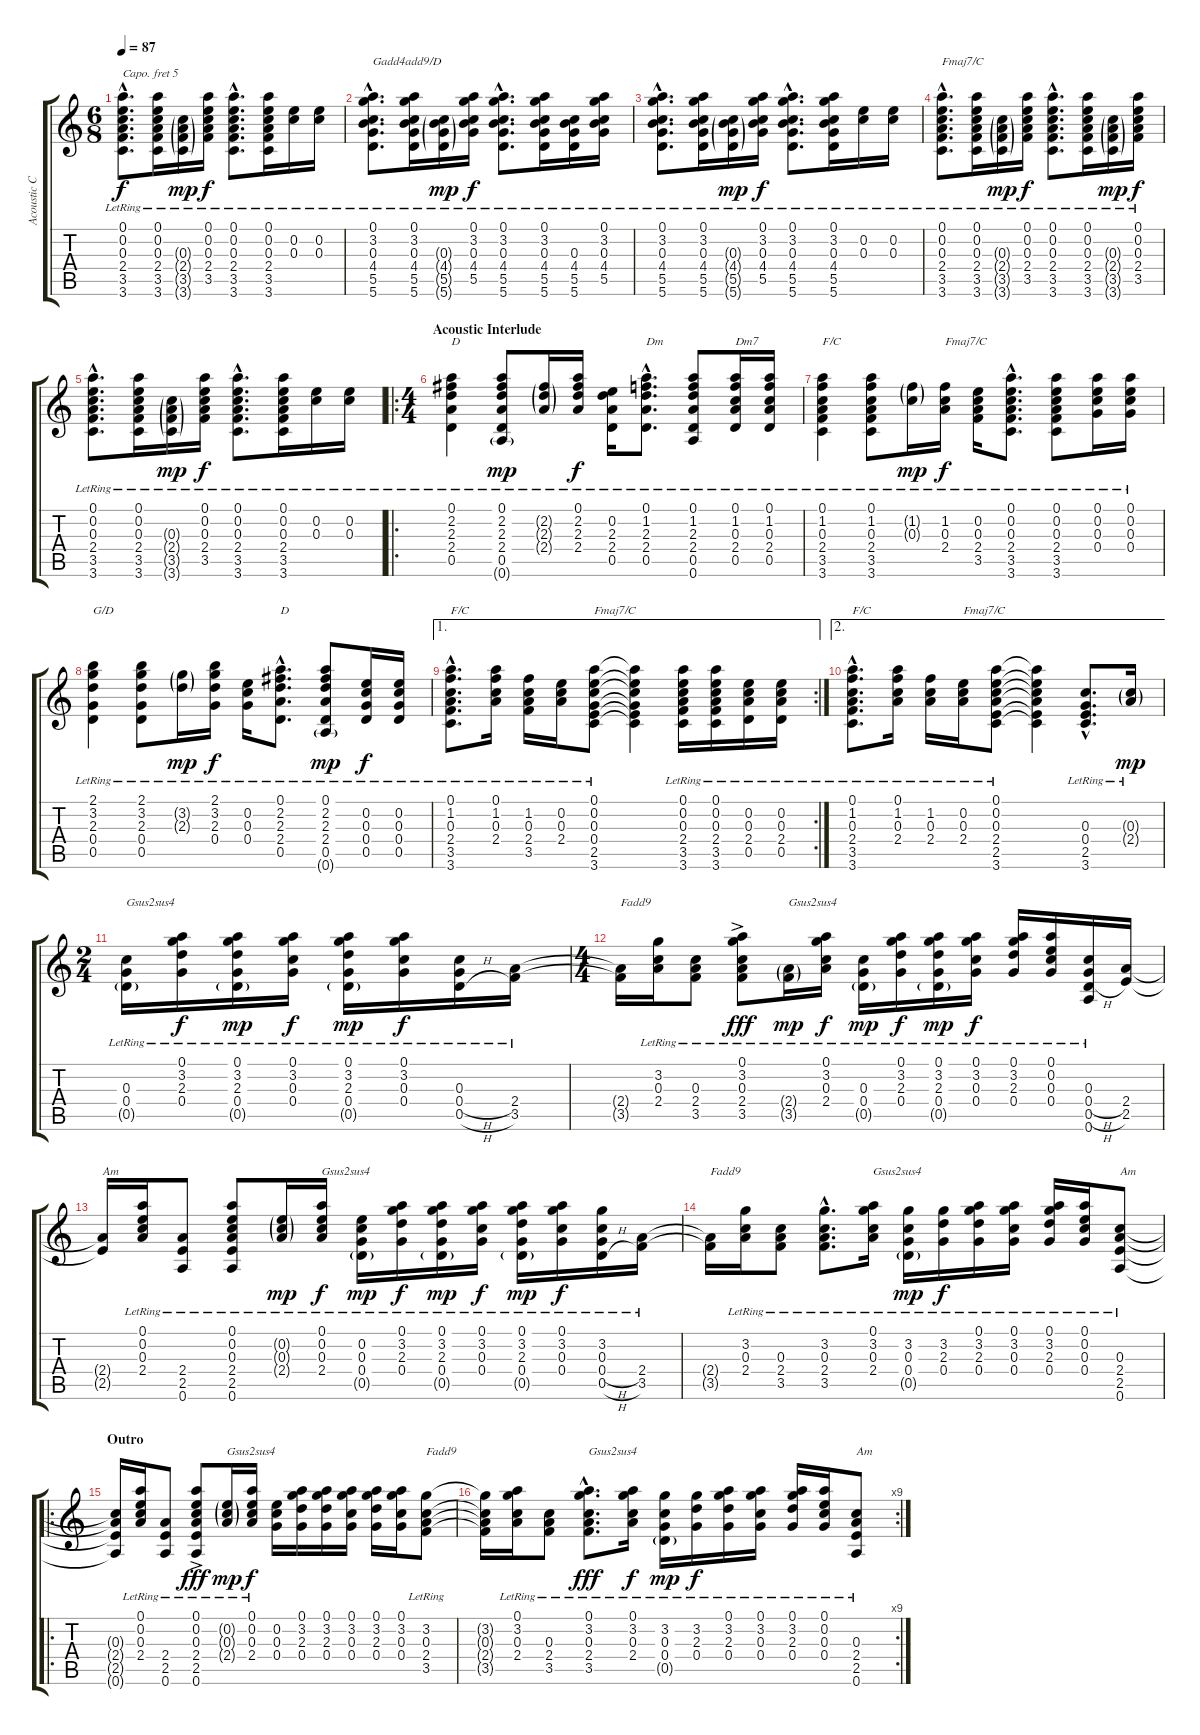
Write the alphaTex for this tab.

\track ("Acoustic Capo V" "Acoustic C") {instrument acousticguitarsteel}
\staff {score tabs}
\capo 5
\tuning (E4 B3 G3 D3 A2 E2) {hide}
\ts (6 8)
\tempo 87
\clef g2
\ks c
(0.1{hac lr} 0.2{hac lr} 0.3{hac lr} 2.4{hac lr} 3.5{hac lr} 3.6{hac lr}).8{d dy f} (0.1{lr} 0.2{lr} 0.3{lr} 2.4{lr} 3.5{lr} 3.6{lr}).16 (0.3{g lr} 2.4{g lr} 3.5{g lr} 3.6{g lr}).16{dy mp} (0.1{lr} 0.2{lr} 0.3{lr} 2.4{lr} 3.5{lr}).16{dy f} (0.1{hac lr} 0.2{hac lr} 0.3{hac lr} 2.4{hac lr} 3.5{hac lr} 3.6{hac lr}).8{d} (0.1{lr} 0.2{lr} 0.3{lr} 2.4{lr} 3.5{lr} 3.6{lr}).16 (0.2{lr} 0.3{lr}).16 (0.2{lr} 0.3{lr}).16 |
(0.1{hac lr} 3.2{hac lr} 0.3{hac lr} 4.4{hac lr} 5.5{hac lr} 5.6{hac lr}).8{d txt "Gadd4add9/D"} (0.1{lr} 3.2{lr} 0.3{lr} 4.4{lr} 5.5{lr} 5.6{lr}).16 (0.3{g lr} 4.4{g lr} 5.5{g lr} 5.6{g lr}).16{dy mp} (0.1{lr} 3.2{lr} 0.3{lr} 4.4{lr} 5.5{lr}).16{dy f} (0.1{hac lr} 3.2{hac lr} 0.3{hac lr} 4.4{hac lr} 5.5{hac lr} 5.6{hac lr}).8{d} (0.1{lr} 3.2{lr} 0.3{lr} 4.4{lr} 5.5{lr} 5.6{lr}).16 (0.3{lr} 4.4{lr} 5.5{lr} 5.6{lr}).16 (0.1{lr} 3.2{lr} 0.3{lr} 4.4{lr} 5.5{lr}).16 |
(0.1{hac lr} 3.2{hac lr} 0.3{hac lr} 4.4{hac lr} 5.5{hac lr} 5.6{hac lr}).8{d} (0.1{lr} 3.2{lr} 0.3{lr} 4.4{lr} 5.5{lr} 5.6{lr}).16 (0.3{g lr} 4.4{g lr} 5.5{g lr} 5.6{g lr}).16{dy mp} (0.1{lr} 3.2{lr} 0.3{lr} 4.4{lr} 5.5{lr}).16{dy f} (0.1{hac lr} 3.2{hac lr} 0.3{hac lr} 4.4{hac lr} 5.5{hac lr} 5.6{hac lr}).8{d} (0.1{lr} 3.2{lr} 0.3{lr} 4.4{lr} 5.5{lr} 5.6{lr}).16 (0.2{lr} 0.3{lr}).16 (0.2{lr} 0.3{lr}).16 |
(0.1{hac lr} 0.2{hac lr} 0.3{hac lr} 2.4{hac lr} 3.5{hac lr} 3.6{hac lr}).8{d txt "Fmaj7/C"} (0.1{lr} 0.2{lr} 0.3{lr} 2.4{lr} 3.5{lr} 3.6{lr}).16 (0.3{g lr} 2.4{g lr} 3.5{g lr} 3.6{g lr}).16{dy mp} (0.1{lr} 0.2{lr} 0.3{lr} 2.4{lr} 3.5{lr}).16{dy f} (0.1{hac lr} 0.2{hac lr} 0.3{hac lr} 2.4{hac lr} 3.5{hac lr} 3.6{hac lr}).8{d} (0.1{lr} 0.2{lr} 0.3{lr} 2.4{lr} 3.5{lr} 3.6{lr}).16 (0.3{g lr} 2.4{g lr} 3.5{g lr} 3.6{g lr}).16{dy mp} (0.1{lr} 0.2{lr} 0.3{lr} 2.4{lr} 3.5{lr}).16{dy f} |
(0.1{hac lr} 0.2{hac lr} 0.3{hac lr} 2.4{hac lr} 3.5{hac lr} 3.6{hac lr}).8{d} (0.1{lr} 0.2{lr} 0.3{lr} 2.4{lr} 3.5{lr} 3.6{lr}).16 (0.3{g lr} 2.4{g lr} 3.5{g lr} 3.6{g lr}).16{dy mp} (0.1{lr} 0.2{lr} 0.3{lr} 2.4{lr} 3.5{lr}).16{dy f} (0.1{hac lr} 0.2{hac lr} 0.3{hac lr} 2.4{hac lr} 3.5{hac lr} 3.6{hac lr}).8{d} (0.1{lr} 0.2{lr} 0.3{lr} 2.4{lr} 3.5{lr} 3.6{lr}).16 (0.2{lr} 0.3{lr}).16 (0.2{lr} 0.3{lr}).16 |
\ro
\ts (4 4)
\section ("" "Acoustic Interlude")
(0.1{lr} 2.2{lr} 2.3{lr} 2.4{lr} 0.5{lr}).4{txt "D" volume 12} (0.1{lr} 2.2{lr} 2.3{lr} 2.4{lr} 0.5{lr} 0.6{g lr}).8{dy mp} (2.2{g lr} 2.3{g lr} 2.4{g lr}).16 (0.1{lr} 2.2{lr} 2.3{lr} 2.4{lr}).16{dy f} (0.2{lr} 2.3{lr} 2.4{lr} 0.5{lr}).16 (0.1{hac lr} 1.2{hac lr} 2.3{hac lr} 2.4{hac lr} 0.5{hac lr}).8{d txt "Dm"} (0.1{lr} 1.2{lr} 2.3{lr} 2.4{lr} 0.5{lr} 0.6{lr}).8 (0.1{lr} 1.2{lr} 0.3{lr} 2.4{lr} 0.5{lr}).16{txt "Dm7"} (0.1{lr} 1.2{lr} 0.3{lr} 2.4{lr} 0.5{lr}).16 |
(0.1{lr} 1.2{lr} 0.3{lr} 2.4{lr} 3.5{lr} 3.6{lr}).4{txt "F/C"} (0.1{lr} 1.2{lr} 0.3{lr} 2.4{lr} 3.5{lr} 3.6{lr}).8 (1.2{g lr} 0.3{g lr}).16{dy mp} (1.2{lr} 0.3{lr} 2.4{lr}).16{txt "Fmaj7/C" dy f} (0.2{lr} 0.3{lr} 2.4{lr} 3.5{lr}).16 (0.1{hac lr} 0.2{hac lr} 0.3{hac lr} 2.4{hac lr} 3.5{hac lr} 3.6{hac lr}).8{d} (0.1{lr} 0.2{lr} 0.3{lr} 2.4{lr} 3.5{lr} 3.6{lr}).8 (0.1{lr} 0.2{lr} 0.3{lr} 0.4{lr}).16 (0.1{lr} 0.2{lr} 0.3{lr} 0.4{lr}).16 |
(2.1{lr} 3.2{lr} 2.3{lr} 0.4{lr} 0.5{lr}).4{txt "G/D"} (2.1{lr} 3.2{lr} 2.3{lr} 0.4{lr} 0.5{lr}).8 (3.2{g lr} 2.3{g lr}).16{dy mp} (2.1{lr} 3.2{lr} 2.3{lr} 0.4{lr}).16{dy f} (0.2{lr} 0.3{lr} 0.4{lr}).16 (0.1{hac lr} 2.2{hac lr} 2.3{hac lr} 2.4{hac lr} 0.5{hac lr}).8{d txt "D"} (0.1{lr} 2.2{lr} 2.3{lr} 2.4{lr} 0.5{lr} 0.6{g lr}).8{dy mp} (0.2{lr} 0.3{lr} 0.4{lr} 0.5{lr}).16{dy f} (0.2{lr} 0.3{lr} 0.4{lr} 0.5{lr}).16 |
\ae 1
\rc 2
(0.1{hac lr} 1.2{hac lr} 0.3{hac lr} 2.4{hac lr} 3.5{hac lr} 3.6{hac lr}).8{d txt "F/C"} (0.1{lr} 1.2{lr} 0.3{lr} 2.4{lr}).16 (1.2{lr} 0.3{lr} 2.4{lr} 3.5{lr}).16 (0.2{lr} 0.3{lr} 2.4{lr}).16 (0.1{lr} 0.2{lr} 0.3{lr} 0.4{lr} 2.5{lr} 3.6{lr}).8{txt "Fmaj7/C"} (0.1{t} 0.2{t} 0.3{t} 0.4{t} 2.5{t} 3.6{t}).4 (0.1{lr} 0.2{lr} 0.3{lr} 2.4{lr} 3.5{lr} 3.6{lr}).16 (0.1{lr} 0.2{lr} 0.3{lr} 2.4{lr} 3.5{lr} 3.6{lr}).16 (0.2{lr} 0.3{lr} 2.4{lr} 0.5{lr}).16 (0.2{lr} 0.3{lr} 2.4{lr} 0.5{lr}).16 |
\ae 2
(0.1{hac lr} 1.2{hac lr} 0.3{hac lr} 2.4{hac lr} 3.5{hac lr} 3.6{hac lr}).8{d txt "F/C"} (0.1{lr} 1.2{lr} 0.3{lr} 2.4{lr}).16 (1.2{lr} 0.3{lr} 2.4{lr}).16 (0.2{lr} 0.3{lr} 2.4{lr}).16{txt "Fmaj7/C"} (0.1{lr} 0.2{lr} 0.3{lr} 2.4{lr} 2.5{lr} 3.6{lr}).8 (0.1{t} 0.2{t} 0.3{t} 2.4{t} 2.5{t} 3.6{t}).4 (0.3{hac lr} 0.4{hac lr} 2.5{hac lr} 3.6{hac lr}).8{d} (0.3{g lr} 2.4{g lr}).16{dy mp} |
\ts (2 4)
(0.3{lr} 0.4{lr} 0.5{g lr}).16{txt "Gsus2sus4"} (0.1{lr} 3.2{lr} 2.3{lr} 0.4{lr}).16{dy f} (0.1{lr} 3.2{lr} 2.3{lr} 0.4{lr} 0.5{g lr}).16{dy mp} (0.1{lr} 3.2{lr} 0.3{lr} 0.4{lr}).16{dy f} (0.1{lr} 3.2{lr} 2.3{lr} 0.4 0.5{g lr}).16{dy mp} (0.1{lr} 3.2{lr} 0.3{lr} 0.4{lr}).16{dy f} (0.3{lr} 0.4{h} 0.5{h}).16 (2.4{lr} 3.5{lr}).16 |
\ts (4 4)
(2.4{t} 3.5{t}).16{txt "Fadd9"} (3.2{lr} 0.3{lr} 2.4{lr}).16 (0.3{lr} 2.4{lr} 3.5{lr}).8 (0.1{ac lr} 3.2{ac lr} 0.3{ac lr} 2.4{ac lr} 3.5{ac lr}).8{dy fff} (2.4{g lr} 3.5{g lr}).16{txt "Gsus2sus4" dy mp} (0.1{lr} 3.2{lr} 0.3{lr} 2.4{lr}).16{dy f} (0.3{lr} 0.4{lr} 0.5{g lr}).16{dy mp} (0.1{lr} 3.2{lr} 2.3{lr} 0.4{lr}).16{dy f} (0.1{lr} 3.2{lr} 2.3{lr} 0.4{lr} 0.5{g lr}).16{dy mp} (0.1{lr} 3.2{lr} 0.3{lr} 0.4{lr}).16{dy f} (0.1{lr} 3.2{lr} 2.3{lr} 0.4{lr}).16 (0.1{lr} 0.2{lr} 0.3{lr} 0.4{lr}).16 (0.3{lr} 0.4{h} 0.5{h} 0.6{lr}).16 (2.4 2.5).16 |
(2.4{t} 2.5{t}).16{txt "Am"} (0.1{lr} 0.2{lr} 0.3{lr} 2.4{lr}).16 (2.4{lr} 2.5{lr} 0.6{lr}).8 (0.1{lr} 0.2{lr} 0.3{lr} 2.4{lr} 2.5{lr} 0.6{lr}).8 (0.2{g lr} 0.3{g lr} 2.4{g lr}).16{dy mp} (0.1{lr} 0.2{lr} 0.3{lr} 2.4{lr}).16{txt "Gsus2sus4" dy f} (0.2{lr} 0.3{lr} 0.4{lr} 0.5{g lr}).16{dy mp} (0.1{lr} 3.2{lr} 2.3{lr} 0.4{lr}).16{dy f} (0.1{lr} 3.2{lr} 2.3{lr} 0.4{lr} 0.5{g lr}).16{dy mp} (0.1{lr} 3.2{lr} 0.3{lr} 0.4{lr}).16{dy f} (0.1{lr} 3.2{lr} 2.3{lr} 0.4{lr} 0.5{g lr}).16{dy mp} (0.1{lr} 3.2{lr} 0.3{lr} 0.4{lr}).16{dy f} (3.2{lr} 0.3{lr} 0.4{h} 0.5{h}).16 (2.4{lr} 3.5{lr}).16 |
(2.4{t} 3.5{t}).16{txt "Fadd9"} (3.2{lr} 0.3{lr} 2.4{lr}).16 (0.3{lr} 2.4{lr} 3.5{lr}).8 (3.2{hac lr} 0.3{hac lr} 2.4{hac lr} 3.5{hac lr}).8{d} (0.1{lr} 3.2{lr} 0.3{lr} 2.4{lr}).16{txt "Gsus2sus4"} (3.2{lr} 0.3{lr} 0.4{lr} 0.5{g lr}).16{dy mp} (3.2{lr} 2.3{lr} 0.4{lr}).16{dy f} (0.1{lr} 3.2{lr} 2.3{lr} 0.4{lr}).16 (0.1{lr} 3.2{lr} 0.3{lr} 0.4{lr}).16 (0.1{lr} 3.2{lr} 2.3{lr} 0.4{lr}).16 (0.1{lr} 0.2{lr} 0.3{lr} 0.4{lr}).16 (0.3{lr} 2.4{lr} 2.5{lr} 0.6{lr}).8{txt "Am"} |
\ro
\section ("" "Outro")
(0.3{t} 2.4{t} 2.5{t} 0.6{t}).16 (0.1{lr} 0.2{lr} 0.3{lr} 2.4{lr}).16 (2.4{lr} 2.5{lr} 0.6).8 (0.1{ac lr} 0.2{ac lr} 0.3{ac lr} 2.4{ac lr} 2.5{ac lr} 0.6{ac lr}).8{dy fff} (0.2{g lr} 0.3{g lr} 2.4{g lr}).16{txt "Gsus2sus4" dy mp} (0.1{lr} 0.2{lr} 0.3{lr} 2.4{lr}).16{dy f} (0.2 0.3 0.4).16 (0.1 3.2 2.3 0.4).16 (0.1 3.2 2.3 0.4).16 (0.1 3.2 0.3 0.4).16 (0.1 3.2 2.3 0.4).16 (0.1 3.2 0.3 0.4).16 (3.2{lr} 0.3{lr} 2.4{lr} 3.5{lr}).8{txt "Fadd9"} |
\rc 9
(3.2{t} 0.3{t} 2.4{t} 3.5{t}).16 (0.1{lr} 3.2{lr} 0.3{lr} 2.4{lr}).16 (0.3{lr} 2.4{lr} 3.5{lr}).8 (0.1{hac lr} 3.2{hac lr} 0.3{hac lr} 2.4{hac lr} 3.5{hac lr}).8{d txt "Gsus2sus4" dy fff} (0.1{lr} 3.2{lr} 0.3{lr} 2.4{lr}).16{dy f} (3.2{lr} 0.3{lr} 0.4{lr} 0.5{g lr}).16{dy mp} (3.2{lr} 2.3{lr} 0.4{lr}).16{dy f} (0.1{lr} 3.2{lr} 2.3{lr} 0.4{lr}).16 (0.1{lr} 3.2{lr} 0.3{lr} 0.4{lr}).16 (0.1{lr} 3.2{lr} 2.3{lr} 0.4{lr}).16 (0.1{lr} 0.2{lr} 0.3{lr} 0.4{lr}).16 (0.3{lr} 2.4{lr} 2.5{lr} 0.6{lr}).8{txt "Am"}
